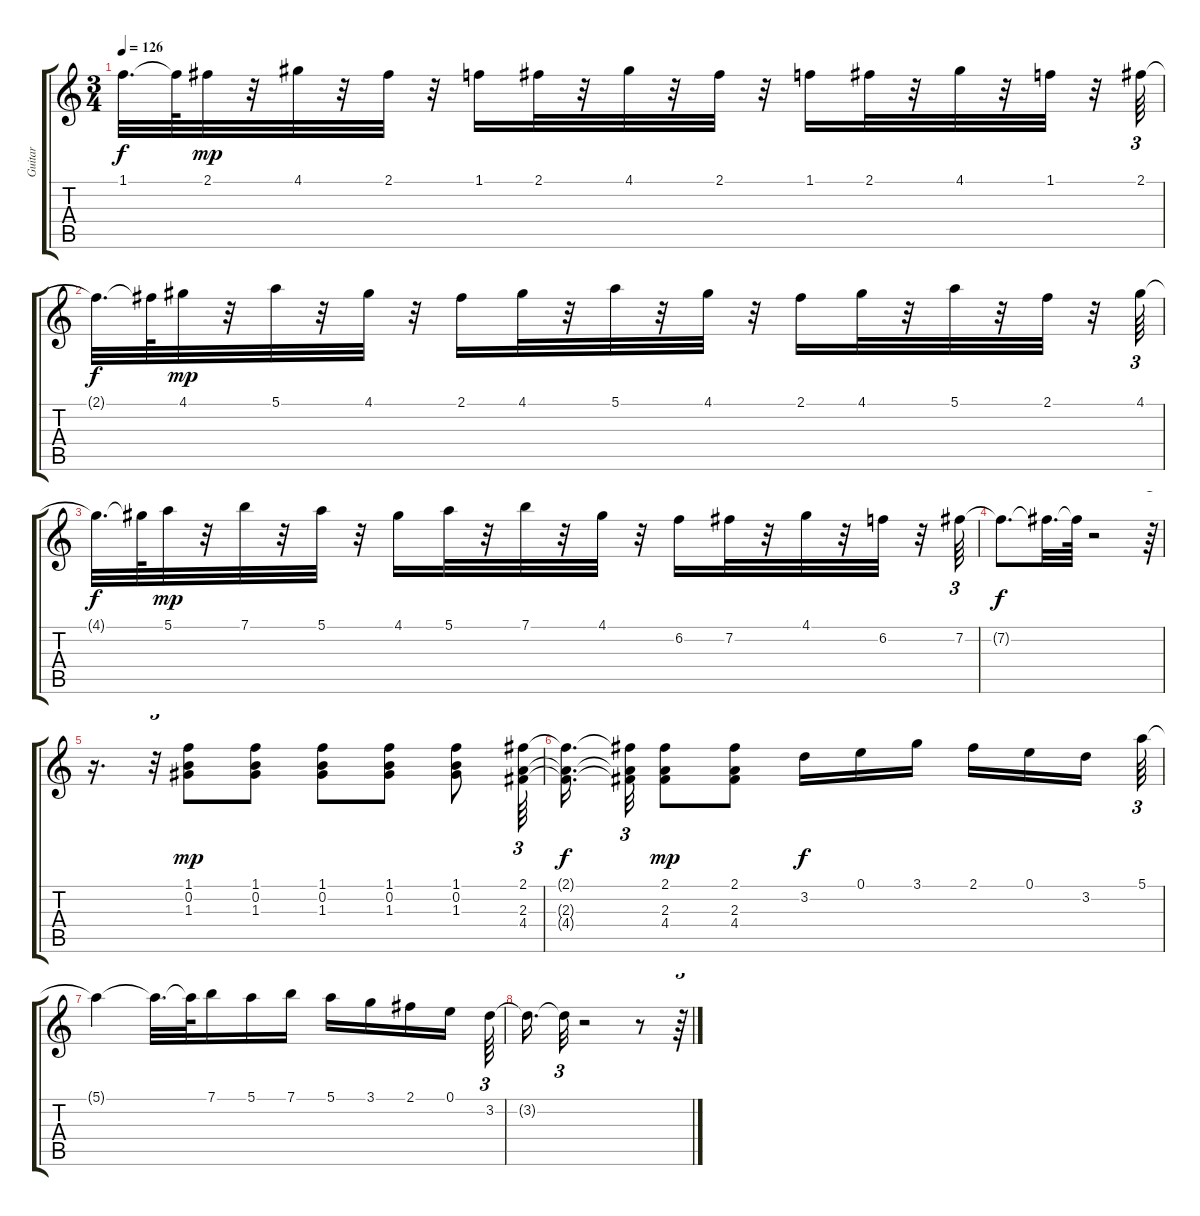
\track ("Guitar" "Guitar") {instrument acousticguitarnylon}
\staff {score tabs}
\tuning (E4 B3 G3 D3 A2 E2) {hide}
\ts (3 4)
\tempo 126
\clef g2
\ks c
1.1{t}.32{d dy f} 1.1{t}.64 2.1.32{dy mp} r.32 4.1.32 r.32 2.1.32 r.32 1.1.16 2.1.32 r.32 4.1.32 r.32 2.1.32 r.32 1.1.16 2.1.32 r.32 4.1.32 r.32 1.1.32 r.32 2.1.64{tu (3 2)} |
2.1{t}.32{d dy f} 2.1{t}.64 4.1.32{dy mp} r.32 5.1.32 r.32 4.1.32 r.32 2.1.16 4.1.32 r.32 5.1.32 r.32 4.1.32 r.32 2.1.16 4.1.32 r.32 5.1.32 r.32 2.1.32 r.32 4.1.64{tu (3 2)} |
4.1{t}.32{d dy f} 4.1{t}.64 5.1.32{dy mp} r.32 7.1.32 r.32 5.1.32 r.32 4.1.16 5.1.32 r.32 7.1.32 r.32 4.1.32 r.32 6.2.16 7.2.32 r.32 4.1.32 r.32 6.2.32 r.32 7.2.64{tu (3 2)} |
7.2{t}.8{d dy f} 7.2{t}.32{d} 7.2{t}.64 r.2 r.64{tu (3 2)} |
r.16{d} r.32{tu (3 2)} (1.1 0.2 1.3).8{dy mp} (1.1 0.2 1.3).8 (1.1 0.2 1.3).8 (1.1 0.2 1.3).8 (1.1 0.2 1.3).8 (2.1 2.3 4.4).64{tu (3 2)} |
(2.1{t} 2.3{t} 4.4{t}).16{d dy f beam splitsecondary} (2.1{t} 2.3{t} 4.4{t}).32{tu (3 2)} (2.1 2.3 4.4).8{dy mp} (2.1 2.3 4.4).8 3.2.16{dy f} 0.1.16 3.1.16 2.1.16 0.1.16 3.2.16{beam splitsecondary} 5.1.64{tu (3 2)} |
5.1{t}.4 5.1{t}.32{d} 5.1{t}.64 7.1.16 5.1.16 7.1.16 5.1.16 3.1.16 2.1.16 0.1.16 3.2.64{tu (3 2)} |
3.2{t}.16{d} 3.2{t}.32{tu (3 2)} r.2 r.8 r.64{tu (3 2)}
